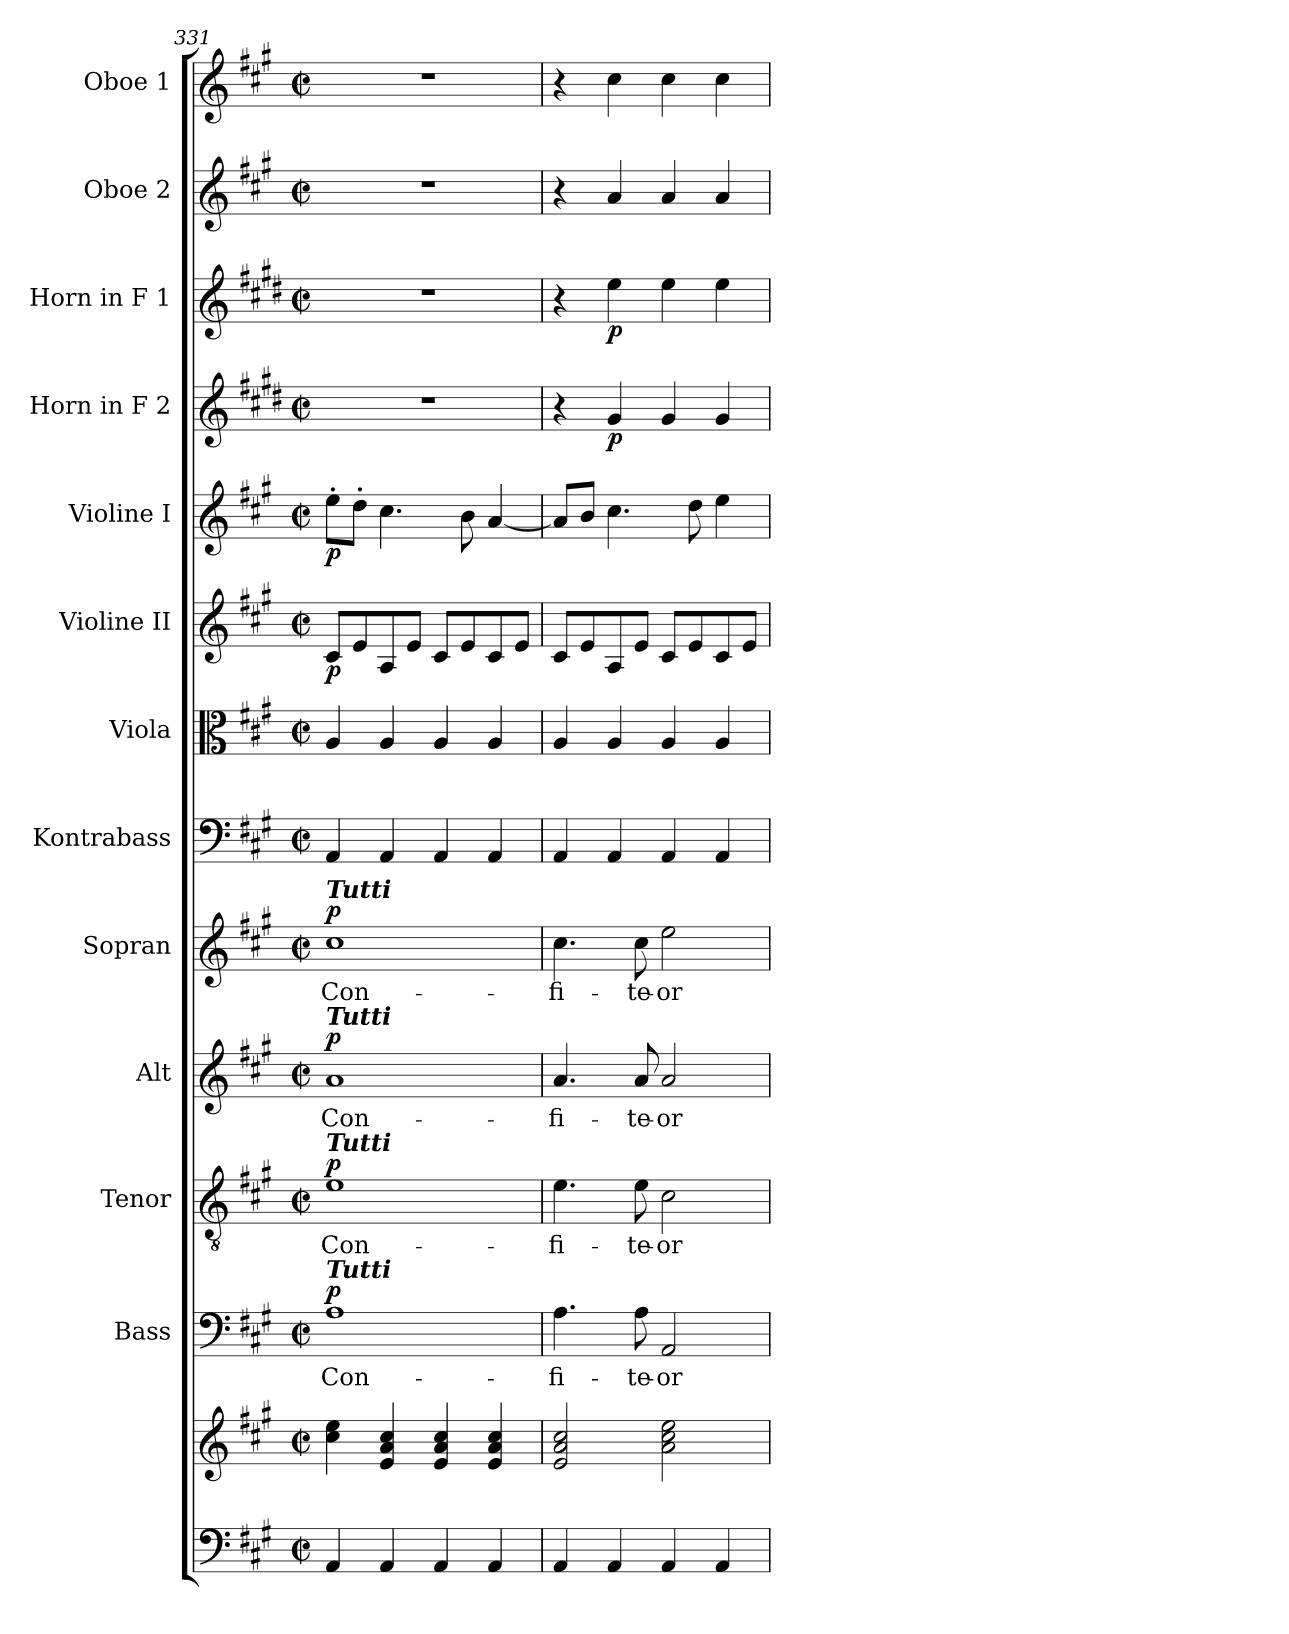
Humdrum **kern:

**kern	**kern	**kern	**text	**dynam	**kern	**text	**dynam	**kern	**text	**dynam	**kern	**text	**dynam	**kern	**kern	**kern	**dynam	**kern	**dynam	**kern	**dynam	**kern	**dynam	**kern	**kern
*part13	*part13	*part12	*part12	*part12	*part11	*part11	*part11	*part10	*part10	*part10	*part9	*part9	*part9	*part8	*part7	*part6	*part6	*part5	*part5	*part4	*part4	*part3	*part3	*part2	*part1
*staff14	*staff13	*staff12	*staff12	*staff12	*staff11	*staff11	*staff11	*staff10	*staff10	*staff10	*staff9	*staff9	*staff9	*staff8	*staff7	*staff6	*staff6	*staff5	*staff5	*staff4	*staff4	*staff3	*staff3	*staff2	*staff1
*	*	*I"Bass	*	*	*I"Tenor	*	*	*I"Alt	*	*	*I"Sopran	*	*	*I"Kontrabass	*I"Viola	*I"Violine II	*	*I"Violine I	*	*I"Horn in F 2	*	*I"Horn in F 1	*	*I"Oboe 2	*I"Oboe 1
*	*	*I'B.	*	*	*I'T.	*	*	*I'A.	*	*	*I'S.	*	*	*I'Kb.	*I'Vla.	*I'Vl. II	*	*I'Vl. I	*	*	*	*	*	*I'Ob.. 2	*I'Ob. 1
*clefF4	*clefG2	*clefF4	*	*	*clefGv2	*	*	*clefG2	*	*	*clefG2	*	*	*clefF4	*clefC3	*clefG2	*	*clefG2	*	*clefG2	*	*clefG2	*	*clefG2	*clefG2
*	*	*	*	*	*	*	*	*	*	*	*	*	*	*ITrd7c12	*	*	*	*	*	*ITrd4c7	*	*ITrd4c7	*	*	*
*k[f#c#g#]	*k[f#c#g#]	*k[f#c#g#]	*	*	*k[f#c#g#]	*	*	*k[f#c#g#]	*	*	*k[f#c#g#]	*	*	*k[f#c#g#]	*k[f#c#g#]	*k[f#c#g#]	*	*k[f#c#g#]	*	*k[f#c#g#]	*	*k[f#c#g#]	*	*k[f#c#g#]	*k[f#c#g#]
*A:	*A:	*A:	*	*	*A:	*	*	*A:	*	*	*A:	*	*	*A:	*A:	*A:	*	*A:	*	*A:	*	*A:	*	*A:	*A:
*M2/2	*M2/2	*M2/2	*	*	*M2/2	*	*	*M2/2	*	*	*M2/2	*	*	*M2/2	*M2/2	*M2/2	*	*M2/2	*	*M2/2	*	*M2/2	*	*M2/2	*M2/2
*met(c|)	*met(c|)	*met(c|)	*	*	*met(c|)	*	*	*met(c|)	*	*	*met(c|)	*	*	*met(c|)	*met(c|)	*met(c|)	*	*met(c|)	*	*met(c|)	*	*met(c|)	*	*met(c|)	*met(c|)
=331	=331	=331	=331	=331	=331	=331	=331	=331	=331	=331	=331	=331	=331	=331	=331	=331	=331	=331	=331	=331	=331	=331	=331	=331	=331
!	!	!	!	!	!	!	!	!	!	!	!LO:TX:a:Bi:t=Tutti	!	!	!	!	!	!	!	!	!	!	!	!	!	!
!	!	!	!	!	!	!	!	!LO:TX:a:Bi:t=Tutti	!	!	!	!	!	!	!	!	!	!	!	!	!	!	!	!	!
!	!	!	!	!	!LO:TX:a:Bi:t=Tutti	!	!	!	!	!	!	!	!	!	!	!	!	!	!	!	!	!	!	!	!
!	!	!LO:TX:a:Bi:t=Tutti	!	!	!	!	!	!	!	!	!	!	!	!	!	!	!	!	!	!	!	!	!	!	!
!	!	!	!LO:LY:b	!LO:DY:a	!	!LO:LY:b	!LO:DY:a	!	!LO:LY:b	!LO:DY:a	!	!LO:LY:b	!LO:DY:a	!	!	!	!LO:DY:b	!	!LO:DY:b	!	!	!	!	!	!
4AA/	4cc#\ 4ee\	1A	Con-	p	1e	Con-	p	1a	Con-	p	1cc#	Con-	p	4AAA/	4A/	8c#/L	p	8ee'>\L	p	1r	.	1r	.	1r	1r
.	.	.	.	.	.	.	.	.	.	.	.	.	.	.	.	8e/	.	8dd'>\J	.	.	.	.	.	.	.
4AA/	4e/ 4a/ 4cc#/	.	.	.	.	.	.	.	.	.	.	.	.	4AAA/	4A/	8A/	.	4.cc#\	.	.	.	.	.	.	.
.	.	.	.	.	.	.	.	.	.	.	.	.	.	.	.	8e/J	.	.	.	.	.	.	.	.	.
4AA/	4e/ 4a/ 4cc#/	.	.	.	.	.	.	.	.	.	.	.	.	4AAA/	4A/	8c#/L	.	.	.	.	.	.	.	.	.
.	.	.	.	.	.	.	.	.	.	.	.	.	.	.	.	8e/	.	8b\	.	.	.	.	.	.	.
4AA/	4e/ 4a/ 4cc#/	.	.	.	.	.	.	.	.	.	.	.	.	4AAA/	4A/	8c#/	.	[4a/	.	.	.	.	.	.	.
.	.	.	.	.	.	.	.	.	.	.	.	.	.	.	.	8e/J	.	.	.	.	.	.	.	.	.
=332	=332	=332	=332	=332	=332	=332	=332	=332	=332	=332	=332	=332	=332	=332	=332	=332	=332	=332	=332	=332	=332	=332	=332	=332	=332
!	!	!	!LO:LY:b	!	!	!LO:LY:b	!	!	!LO:LY:b	!	!	!LO:LY:b	!	!	!	!	!	!	!	!	!	!	!	!	!
4AA/	2e/ 2a/ 2cc#/	4.A\	-fi-	.	4.e\	-fi-	.	4.a/	-fi-	.	4.cc#\	-fi-	.	4AAA/	4A/	8c#/L	.	8a/L]	.	4r	.	4r	.	4r	4r
.	.	.	.	.	.	.	.	.	.	.	.	.	.	.	.	8e/	.	8b/J	.	.	.	.	.	.	.
!	!	!	!	!	!	!	!	!	!	!	!	!	!	!	!	!	!	!	!	!	!LO:DY:b	!	!LO:DY:b	!	!
4AA/	.	.	.	.	.	.	.	.	.	.	.	.	.	4AAA/	4A/	8A/	.	4.cc#\	.	4c#/	p	4a\	p	4a/	4cc#\
!	!	!	!LO:LY:b	!	!	!LO:LY:b	!	!	!LO:LY:b	!	!	!LO:LY:b	!	!	!	!	!	!	!	!	!	!	!	!	!
.	.	8A\	-te-	.	8e\	-te-	.	8a/	-te-	.	8cc#\	-te-	.	.	.	8e/J	.	.	.	.	.	.	.	.	.
!	!	!	!LO:LY:b	!	!	!LO:LY:b	!	!	!LO:LY:b	!	!	!LO:LY:b	!	!	!	!	!	!	!	!	!	!	!	!	!
4AA/	2a\ 2cc#\ 2ee\	2AA/	-or	.	2c#\	-or	.	2a/	-or	.	2ee\	-or	.	4AAA/	4A/	8c#/L	.	.	.	4c#/	.	4a\	.	4a/	4cc#\
.	.	.	.	.	.	.	.	.	.	.	.	.	.	.	.	8e/	.	8dd\	.	.	.	.	.	.	.
4AA/	.	.	.	.	.	.	.	.	.	.	.	.	.	4AAA/	4A/	8c#/	.	4ee\	.	4c#/	.	4a\	.	4a/	4cc#\
.	.	.	.	.	.	.	.	.	.	.	.	.	.	.	.	8e/J	.	.	.	.	.	.	.	.	.
=	=	=	=	=	=	=	=	=	=	=	=	=	=	=	=	=	=	=	=	=	=	=	=	=	=
*-	*-	*-	*-	*-	*-	*-	*-	*-	*-	*-	*-	*-	*-	*-	*-	*-	*-	*-	*-	*-	*-	*-	*-	*-	*-
